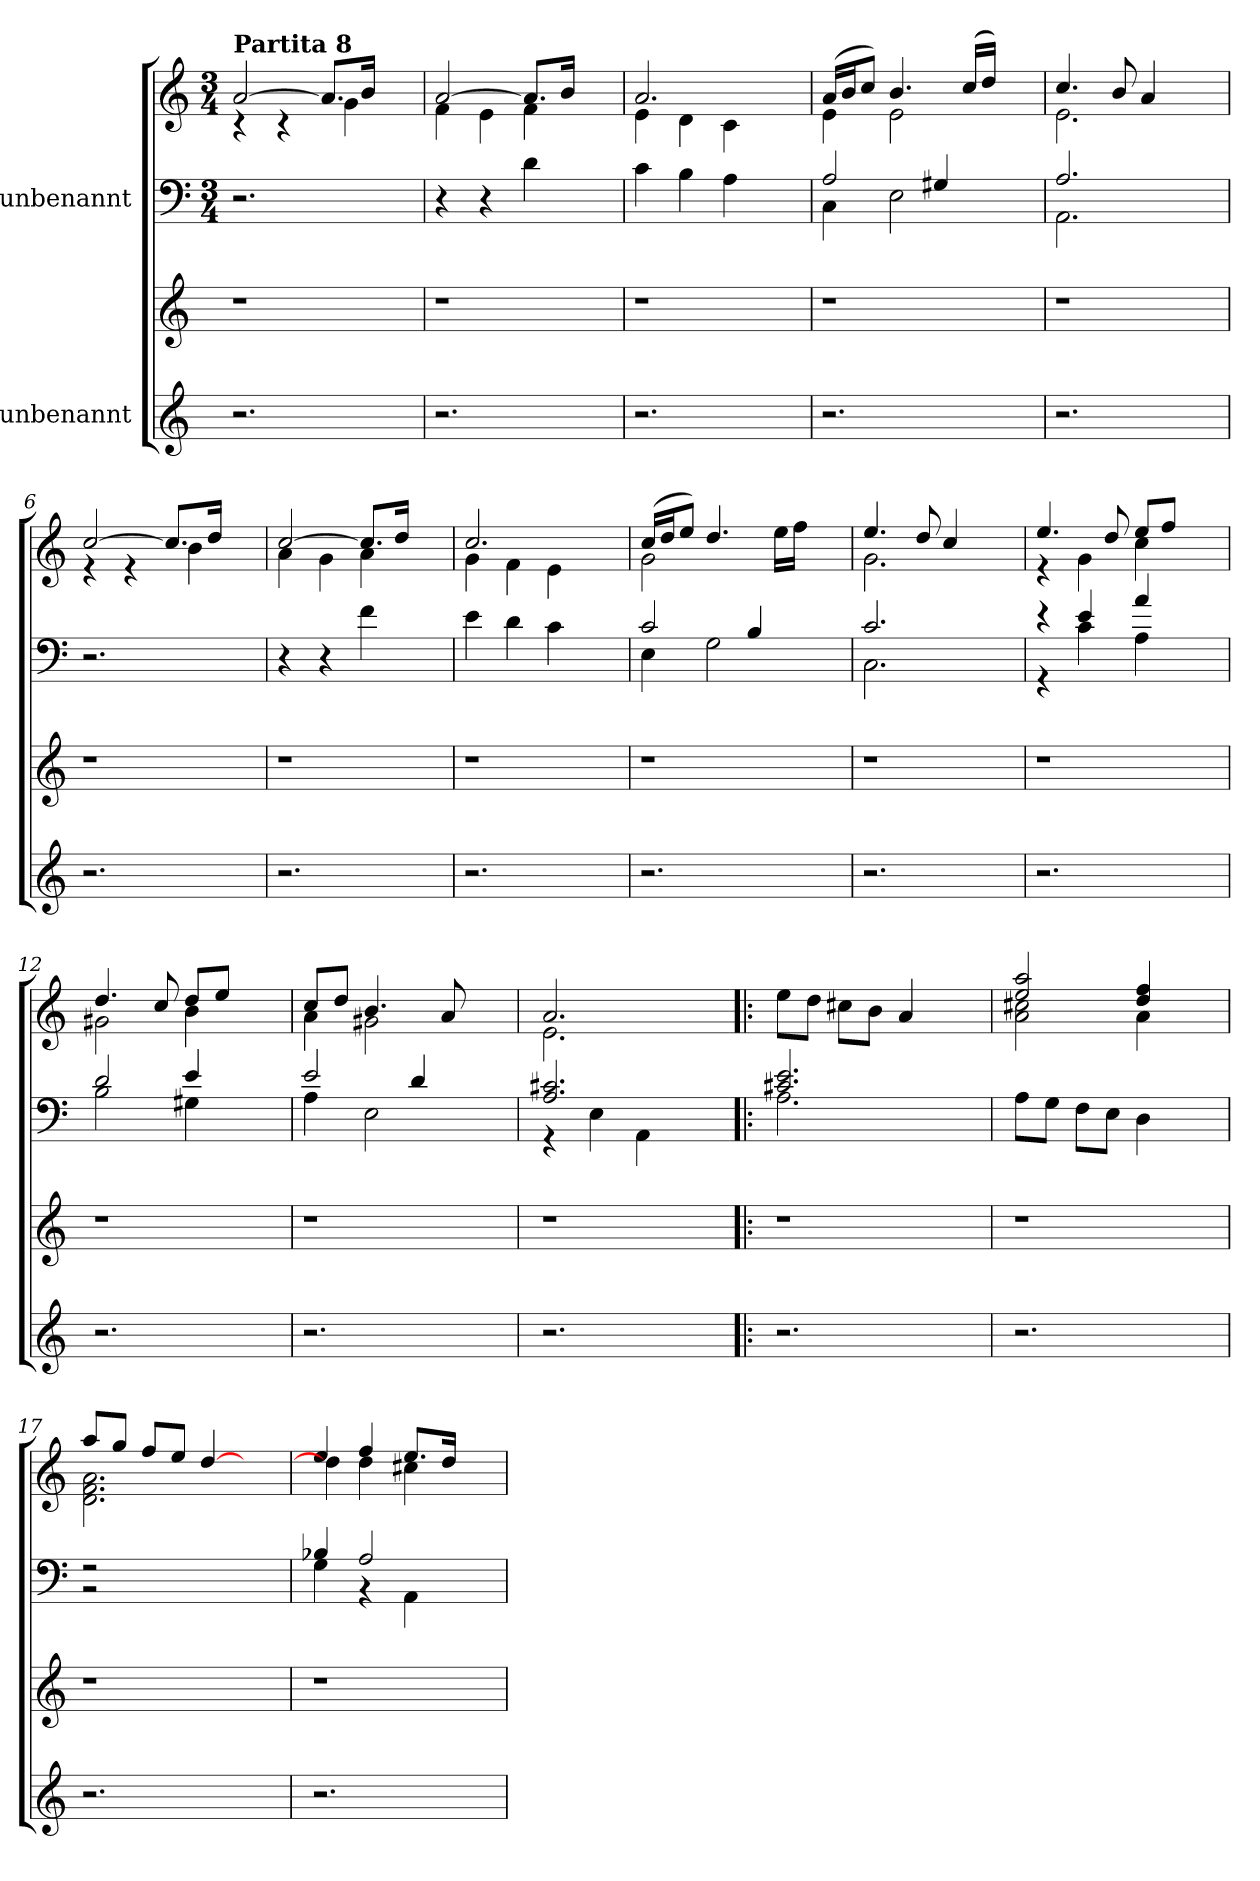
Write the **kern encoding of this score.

**kern	**kern	**kern	**kern
*part2	*part2	*part1	*part1
*staff4	*staff3	*staff2	*staff1
*I"unbenannt	*	*I"unbenannt	*
*clefG2	*clefG2	*clefF4	*clefG2
*k[]	*k[]	*k[]	*k[]
*	*	*M3/4	*M3/4
=1	=1	=1	=1
*	*	*	*^
!	!	!	!LO:TX:a:B:t=Partita 8	!
2.r	1r	2.r	[2a/	4r
.	.	.	.	4r
.	.	.	8.a/L]	4g\
.	.	.	16b/Jk	.
4ryy	.	4ryy	4ryy	4ryy
=2	=2	=2	=2	=2
2.r	1r	4r	[2a/	4f\
.	.	4r	.	4e\
.	.	4d\	8.a/L]	4f\
.	.	.	16b/Jk	.
4ryy	.	4ryy	4ryy	4ryy
=3	=3	=3	=3	=3
2.r	1r	4c\	2.a/	4e\
.	.	4B\	.	4d\
.	.	4A\	.	4c\
4ryy	.	4ryy	4ryy	4ryy
=4	=4	=4	=4	=4
*	*	*^	*	*
2.r	1r	2A/	4C\	(16a/LL	4e\
.	.	.	.	16b/J	.
.	.	.	.	8cc/J)	.
.	.	.	2E\	4.b/	2e\
.	.	4G#X/	.	.	.
.	.	.	.	(16cc/LL	.
.	.	.	.	16dd/JJ)	.
4ryy	.	4ryy	4ryy	4ryy	4ryy
=5	=5	=5	=5	=5	=5
2.r	1r	2.A/	2.AA\	4.cc/	2.e\
.	.	.	.	8b/	.
.	.	.	.	4a/	.
4ryy	.	4ryy	4ryy	4ryy	4ryy
*	*	*v	*v	*	*
=6	=6	=6	=6	=6
2.r	1r	2.r	[2cc/	4r
.	.	.	.	4r
.	.	.	8.cc/L]	4b\
.	.	.	16dd/Jk	.
4ryy	.	4ryy	4ryy	4ryy
!!LO:LB:g=z	!!
=7	=7	=7	=7	=7
2.r	1r	4r	[2cc/	4a\
.	.	4r	.	4g\
.	.	4f\	8.cc/L]	4a\
.	.	.	16dd/Jk	.
4ryy	.	4ryy	4ryy	4ryy
=8	=8	=8	=8	=8
2.r	1r	4e\	2.cc/	4g\
.	.	4d\	.	4f\
.	.	4c\	.	4e\
4ryy	.	4ryy	4ryy	4ryy
=9	=9	=9	=9	=9
*	*	*^	*	*
2.r	1r	2c/	4E\	(16cc/LL	2g\
.	.	.	.	16dd/J	.
.	.	.	.	8ee/J)	.
.	.	.	2G\	4.dd/	.
.	.	4B/	.	.	4ryy
.	.	.	.	16ee\LL	.
.	.	.	.	16ff\JJ	.
4ryy	.	4ryy	4ryy	4ryy	4ryy
!!LO:LB:g=z	!!
=10	=10	=10	=10	=10	=10
2.r	1r	2.c/	2.C\	4.ee/	2.g\
.	.	.	.	8dd/	.
.	.	.	.	4cc/	.
4ryy	.	4ryy	4ryy	4ryy	4ryy
=11	=11	=11	=11	=11	=11
2.r	1r	4r	4r	4.ee/	4r
.	.	4e/	4c\	.	4g\
.	.	.	.	8dd/	.
.	.	4a/	4A\	8ee/L	4cc\
.	.	.	.	8ff/J	.
4ryy	.	4ryy	4ryy	4ryy	4ryy
=12	=12	=12	=12	=12	=12
2.r	1r	2d/	2B\	4.dd/	2g#X\
.	.	.	.	8cc/	.
.	.	4e/	4G#X\	8dd/L	4b\
.	.	.	.	8ee/J	.
4ryy	.	4ryy	4ryy	4ryy	4ryy
=13	=13	=13	=13	=13	=13
2.r	1r	2e/	4A\	8cc/L	4a\
.	.	.	.	8dd/J	.
.	.	.	2E\	4.b/	2g#X\
.	.	4d/	.	.	.
.	.	.	.	8a/	.
4ryy	.	4ryy	4ryy	4ryy	4ryy
=14	=14	=14	=14	=14	=14
2.r	1r	2.A/ 2.c#X/	4r	2.a/	2.e\
.	.	.	4E\	.	.
.	.	.	4AA\	.	.
4ryy	.	4ryy	4ryy	4ryy	4ryy
*	*	*	*	*v	*v
=15!|:	=15!|:	=15!|:	=15!|:	=15!|:
2.r	1r	2.c#X/ 2.e/	2.A\	8ee\L
.	.	.	.	8dd\J
.	.	.	.	8cc#X\L
.	.	.	.	8b\J
.	.	.	.	4a/
4ryy	.	4ryy	4ryy	4ryy
*	*	*v	*v	*
!!LO:LB:g=z
=16	=16	=16	=16
*	*	*	*^
2.r	1r	8A\L	2ee/ 2aa/	2a\ 2cc#X\
.	.	8G\J	.	.
.	.	8F\L	.	.
.	.	8E\J	.	.
.	.	4D\	4dd/ 4ff/	4a\
4ryy	.	4ryy	4ryy	4ryy
=17	=17	=17	=17	=17
*	*	*^	*	*
2.r	1r	2r	2r	8aa/L	2.d\ 2.f\ 2.a\
.	.	.	.	8gg/J	.
.	.	.	.	8ff/L	.
.	.	.	.	8ee/J	.
.	.	4ryy	4ryy	[4dd/	.
4ryy	.	4ryy	4ryy	4ryy	4ryy
!!LO:PB:g=z	!!
=18	=18	=18	=18	=18	=18
2.r	1r	4B-X/	4G\	4ee/	4dd\]
.	.	2A/	4r	4ff/	4dd\
.	.	.	4AA\	8.ee/L	4cc#X\
.	.	.	.	16dd/Jk	.
4ryy	.	4ryy	4ryy	4ryy	4ryy
*	*	*v	*v	*	*
*	*	*	*v	*v
=	=	=	=
*-	*-	*-	*-
